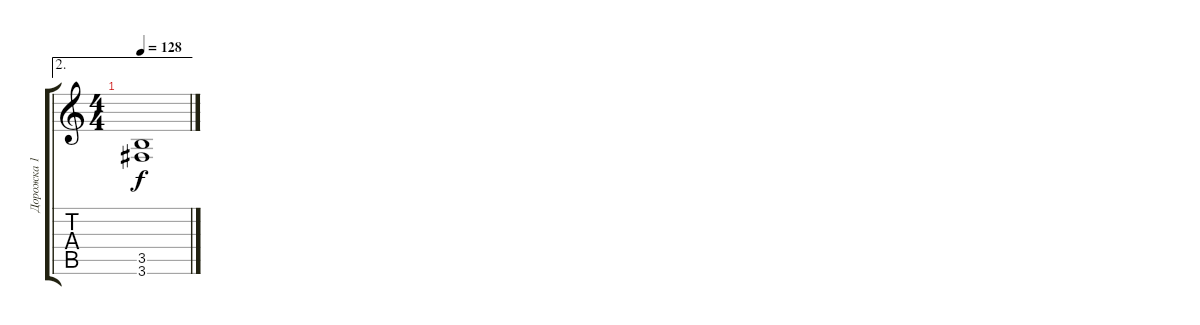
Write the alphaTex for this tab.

\track ("Дорожка 1" "Дорожка 1") {instrument distortionguitar}
\staff {score tabs}
\tuning (Eb4 Bb3 Gb3 Db3 Ab2 Eb2) {hide}
\ae 2
\ts (4 4)
\tempo 128
\clef g2
\ks c
(3.5 3.6).1{dy f}
